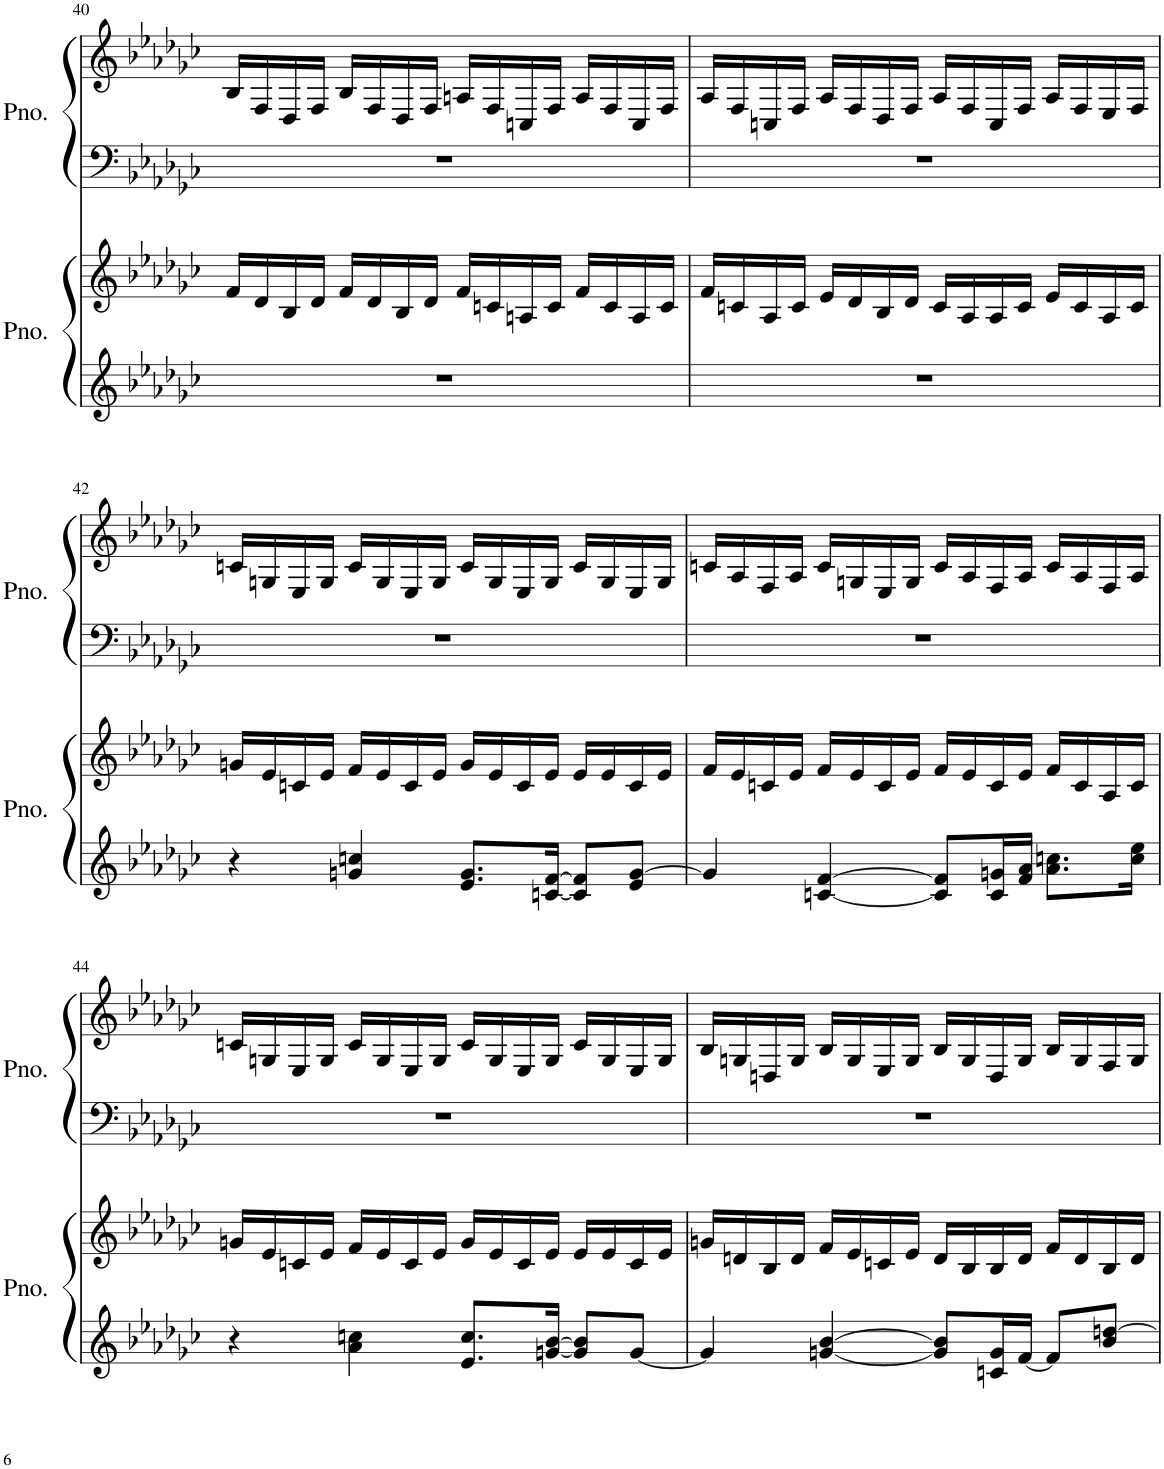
**kern	**kern	**kern	**kern
*part2	*part2	*part1	*part1
*staff4	*staff3	*staff2	*staff1
*I"Piano	*	*I"Piano	*
*I'Pno.	*	*I'Pno.	*
!!LO:PB:g=z
*clefG2	*clefG2	*clefF4	*clefG2
*k[b-e-a-d-g-c-]	*k[b-e-a-d-g-c-]	*k[b-e-a-d-g-c-]	*k[b-e-a-d-g-c-]
*M4/4	*M4/4	*M4/4	*M4/4
=40	=40	=40	=40
1r	16f/LL	1r	16B-/LL
.	16d-/	.	16F/
.	16B-/	.	16D-/
.	16d-/JJ	.	16F/JJ
.	16f/LL	.	16B-/LL
.	16d-/	.	16F/
.	16B-/	.	16D-/
.	16d-/JJ	.	16F/JJ
.	16f/LL	.	16An/LL
.	16cn/	.	16F/
.	16An/	.	16Cn/
.	16c/JJ	.	16F/JJ
.	16f/LL	.	16A/LL
.	16c/	.	16F/
.	16A/	.	16C/
.	16c/JJ	.	16F/JJ
=41	=41	=41	=41
1r	16f/LL	1r	16A-/LL
.	16cn/	.	16F/
.	16A-/	.	16Cn/
.	16c/JJ	.	16F/JJ
.	16e-/LL	.	16A-/LL
.	16d-/	.	16F/
.	16B-/	.	16D-/
.	16d-/JJ	.	16F/JJ
.	16c/LL	.	16A-/LL
.	16A-/	.	16F/
.	16A-/	.	16C/
.	16c/JJ	.	16F/JJ
.	16e-/LL	.	16A-/LL
.	16c/	.	16F/
.	16A-/	.	16E-/
.	16c/JJ	.	16F/JJ
!!LO:LB:g=z
=42	=42	=42	=42
4r	16gn/LL	1r	16cn/LL
.	16e-/	.	16Gn/
.	16cn/	.	16E-/
.	16e-/JJ	.	16G/JJ
4gn/ 4ccn/	16f/LL	.	16c/LL
.	16e-/	.	16G/
.	16c/	.	16E-/
.	16e-/JJ	.	16G/JJ
8.e-/ 8.g/L	16g/LL	.	16c/LL
.	16e-/	.	16G/
.	16c/	.	16E-/
[16cn/ [16f/Jk	16e-/JJ	.	16G/JJ
8c/] 8f/]L	16e-/LL	.	16c/LL
.	16e-/	.	16G/
8e-/ [8g/J	16c/	.	16E-/
.	16e-/JJ	.	16G/JJ
=43	=43	=43	=43
4g/]	16f/LL	1r	16cn/LL
.	16e-/	.	16A-/
.	16cn/	.	16F/
.	16e-/JJ	.	16A-/JJ
[4cn/ [4f/	16f/LL	.	16c/LL
.	16e-/	.	16Gn/
.	16c/	.	16E-/
.	16e-/JJ	.	16G/JJ
8c/] 8f/]L	16f/LL	.	16c/LL
.	16e-/	.	16A-/
16c/ 16gn/L	16c/	.	16F/
16f/ 16a-/JJ	16e-/JJ	.	16A-/JJ
8.a-\ 8.ccn\L	16f/LL	.	16c/LL
.	16c/	.	16A-/
.	16A-/	.	16F/
16cc\ 16ee-\Jk	16c/JJ	.	16A-/JJ
!!LO:LB:g=z
=44	=44	=44	=44
4r	16gn/LL	1r	16cn/LL
.	16e-/	.	16Gn/
.	16cn/	.	16E-/
.	16e-/JJ	.	16G/JJ
4a-\ 4ccn\	16f/LL	.	16c/LL
.	16e-/	.	16G/
.	16c/	.	16E-/
.	16e-/JJ	.	16G/JJ
8.e-/ 8.cc/L	16g/LL	.	16c/LL
.	16e-/	.	16G/
.	16c/	.	16E-/
[16gn/ [16b-/Jk	16e-/JJ	.	16G/JJ
8g/] 8b-/]L	16e-/LL	.	16c/LL
.	16e-/	.	16G/
[8g/J	16c/	.	16E-/
.	16e-/JJ	.	16G/JJ
=45	=45	=45	=45
4g/]	16gn/LL	1r	16B-/LL
.	16dn/	.	16Gn/
.	16B-/	.	16Dn/
.	16d/JJ	.	16G/JJ
[4gn/ [4b-/	16f/LL	.	16B-/LL
.	16e-/	.	16G/
.	16cn/	.	16E-/
.	16e-/JJ	.	16G/JJ
8g/] 8b-/]L	16d/LL	.	16B-/LL
.	16B-/	.	16G/
16cn/ 16g/L	16B-/	.	16D/
[16f/JJ	16d/JJ	.	16G/JJ
8f/L]	16f/LL	.	16B-/LL
.	16d/	.	16G/
8b-/ [8ddn/J	16B-/	.	16F/
.	16d/JJ	.	16G/JJ
=	=	=	=
*-	*-	*-	*-
